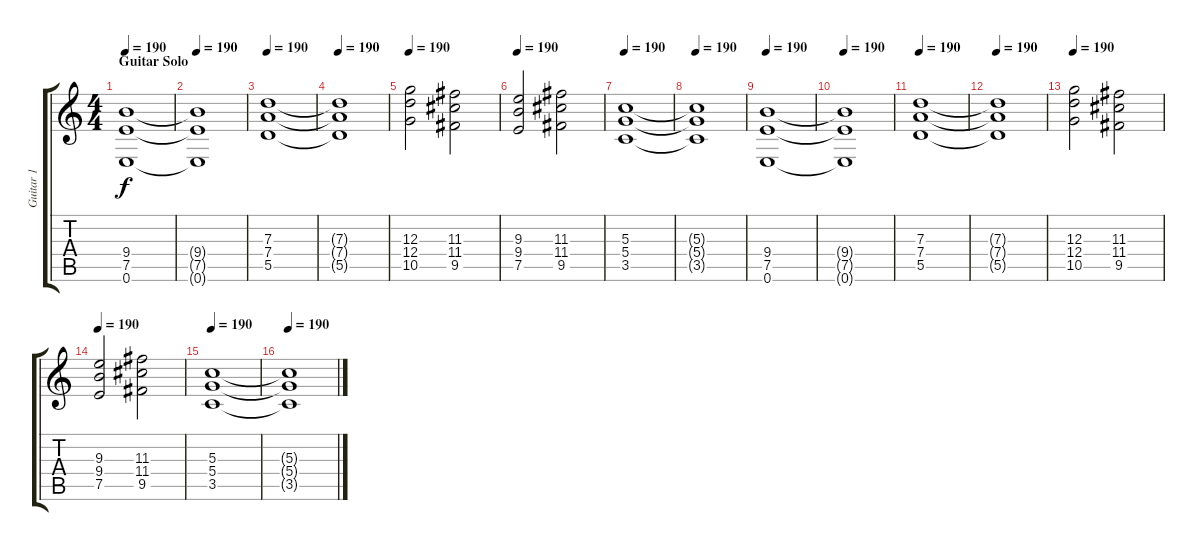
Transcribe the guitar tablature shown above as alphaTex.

\track ("Guitar 1" "Guitar 1") {instrument distortionguitar}
\staff {score tabs}
\tuning (E4 B3 G3 D3 A2 E2) {hide}
\ts (4 4)
\section ("" "Guitar Solo")
\tempo 190
\clef g2
\ks c
(9.4 7.5 0.6).1{dy f} |
\tempo 190
(9.4{t} 7.5{t} 0.6{t}).1 |
\tempo 190
(7.3 7.4 5.5).1 |
\tempo 190
(7.3{t} 7.4{t} 5.5{t}).1 |
\tempo 190
(12.3 12.4 10.5).2 (11.3 11.4 9.5).2 |
\tempo 190
(9.3 9.4 7.5).2 (11.3 11.4 9.5).2 |
\tempo 190
(5.3 5.4 3.5).1 |
\tempo 190
(5.3{t} 5.4{t} 3.5{t}).1 |
\tempo 190
(9.4 7.5 0.6).1 |
\tempo 190
(9.4{t} 7.5{t} 0.6{t}).1 |
\tempo 190
(7.3 7.4 5.5).1 |
\tempo 190
(7.3{t} 7.4{t} 5.5{t}).1 |
\tempo 190
(12.3 12.4 10.5).2 (11.3 11.4 9.5).2 |
\tempo 190
(9.3 9.4 7.5).2 (11.3 11.4 9.5).2 |
\tempo 190
(5.3 5.4 3.5).1 |
\tempo 190
(5.3{t} 5.4{t} 3.5{t}).1
